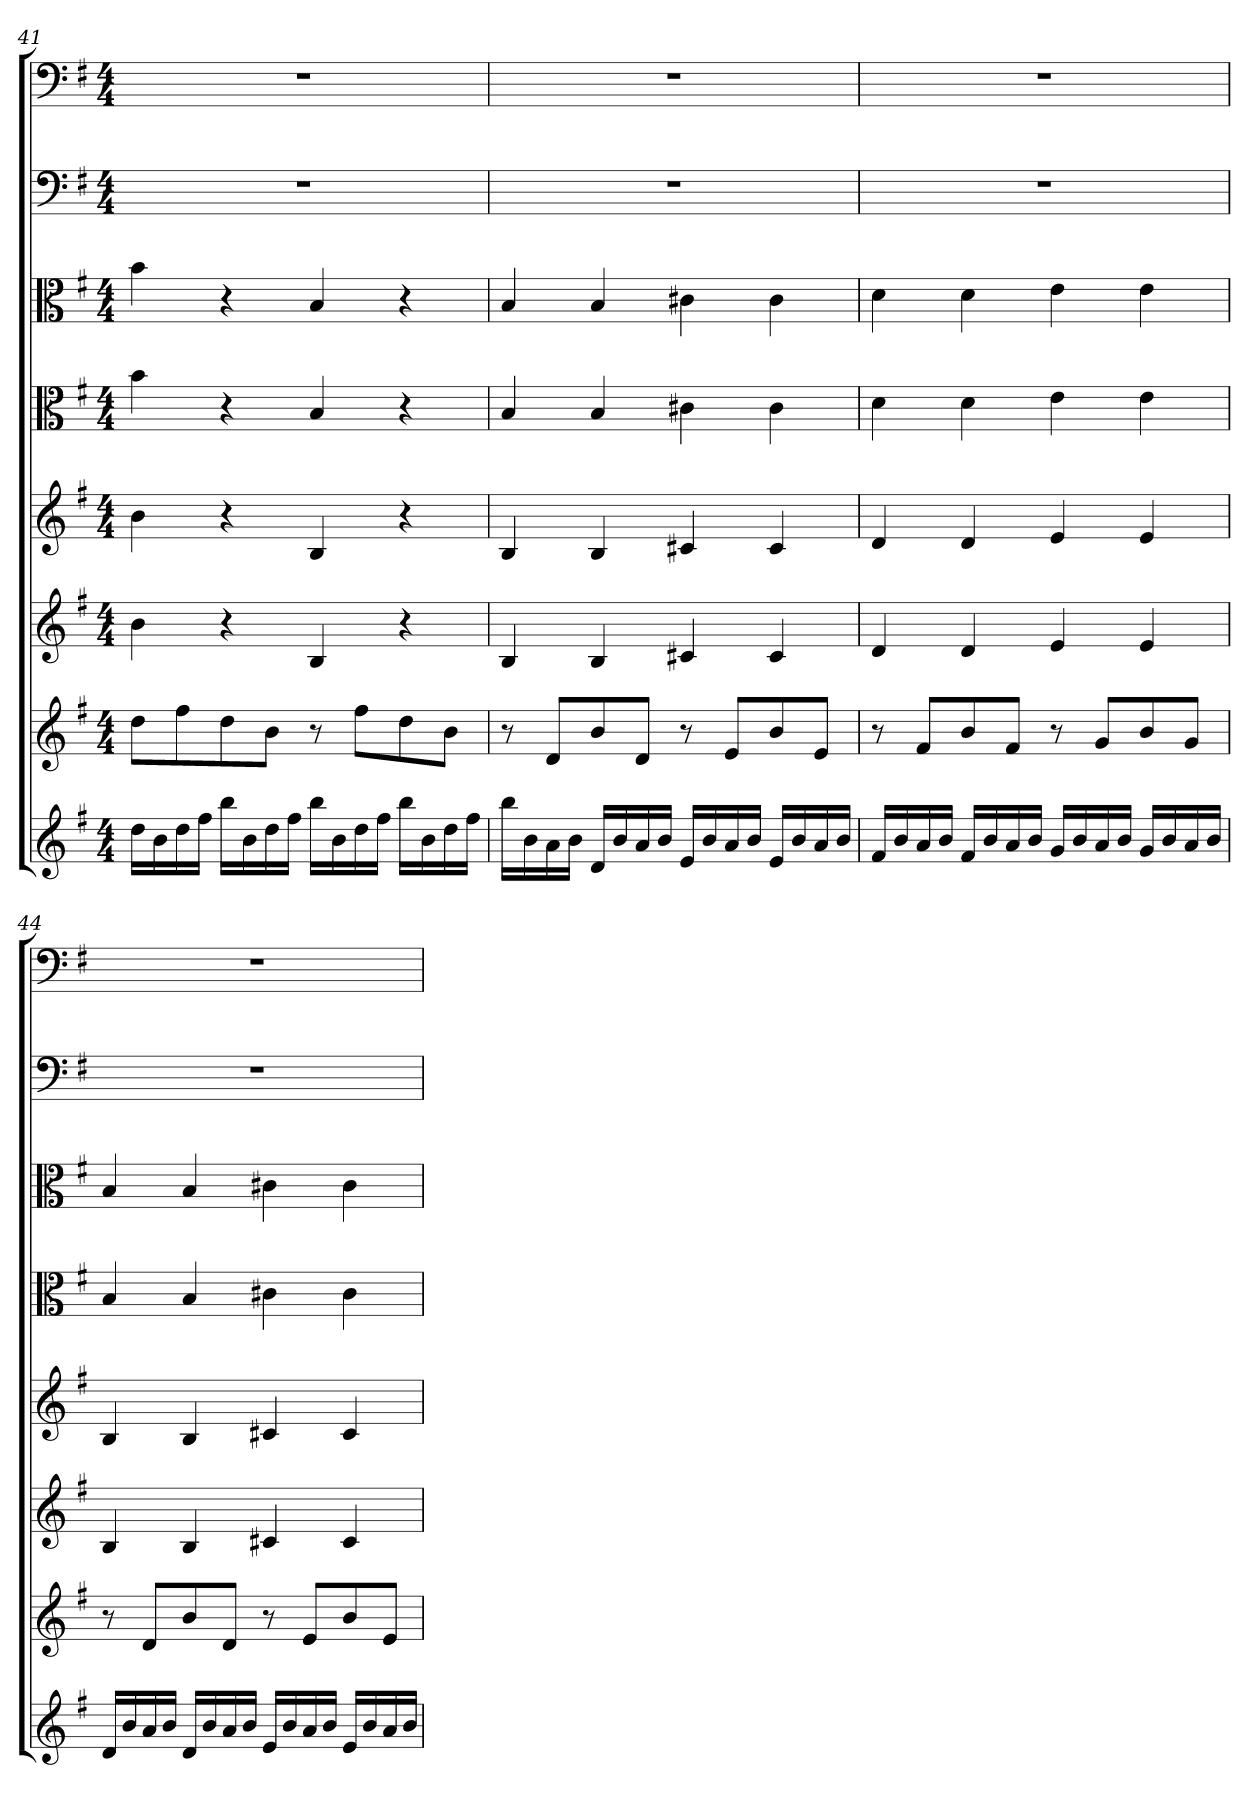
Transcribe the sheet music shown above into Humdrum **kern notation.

**kern	**kern	**kern	**kern	**kern	**kern	**kern	**kern
*part8	*part7	*part6	*part5	*part4	*part3	*part2	*part1
*staff8	*staff7	*staff6	*staff5	*staff4	*staff3	*staff2	*staff1
*clefG2	*clefG2	*clefG2	*clefG2	*clefC3	*clefC3	*clefF4	*clefF4
*k[f#]	*k[f#]	*k[f#]	*k[f#]	*k[f#]	*k[f#]	*k[f#]	*k[f#]
*G:	*G:	*G:	*G:	*G:	*G:	*G:	*G:
*M4/4	*M4/4	*M4/4	*M4/4	*M4/4	*M4/4	*M4/4	*M4/4
=41	=41	=41	=41	=41	=41	=41	=41
16dd\LL	8dd\L	4b\	4b\	4b\	4b\	1r	1r
16b\	.	.	.	.	.	.	.
16dd\	8ff#\	.	.	.	.	.	.
16ff#\JJ	.	.	.	.	.	.	.
16bb\LL	8dd\	4r	4r	4r	4r	.	.
16b\	.	.	.	.	.	.	.
16dd\	8b\J	.	.	.	.	.	.
16ff#\JJ	.	.	.	.	.	.	.
16bb\LL	8r	4B/	4B/	4B/	4B/	.	.
16b\	.	.	.	.	.	.	.
16dd\	8ff#\L	.	.	.	.	.	.
16ff#\JJ	.	.	.	.	.	.	.
16bb\LL	8dd\	4r	4r	4r	4r	.	.
16b\	.	.	.	.	.	.	.
16dd\	8b\J	.	.	.	.	.	.
16ff#\JJ	.	.	.	.	.	.	.
=42	=42	=42	=42	=42	=42	=42	=42
16bb\LL	8r	4B/	4B/	4B/	4B/	1r	1r
16b\	.	.	.	.	.	.	.
16a\	8d/L	.	.	.	.	.	.
16b\JJ	.	.	.	.	.	.	.
16d/LL	8b/	4B/	4B/	4B/	4B/	.	.
16b/	.	.	.	.	.	.	.
16a/	8d/J	.	.	.	.	.	.
16b/JJ	.	.	.	.	.	.	.
16e/LL	8r	4c#X/	4c#X/	4c#X\	4c#X\	.	.
16b/	.	.	.	.	.	.	.
16a/	8e/L	.	.	.	.	.	.
16b/JJ	.	.	.	.	.	.	.
16e/LL	8b/	4c#/	4c#/	4c#\	4c#\	.	.
16b/	.	.	.	.	.	.	.
16a/	8e/J	.	.	.	.	.	.
16b/JJ	.	.	.	.	.	.	.
=43	=43	=43	=43	=43	=43	=43	=43
16f#/LL	8r	4d/	4d/	4d\	4d\	1r	1r
16b/	.	.	.	.	.	.	.
16a/	8f#/L	.	.	.	.	.	.
16b/JJ	.	.	.	.	.	.	.
16f#/LL	8b/	4d/	4d/	4d\	4d\	.	.
16b/	.	.	.	.	.	.	.
16a/	8f#/J	.	.	.	.	.	.
16b/JJ	.	.	.	.	.	.	.
16g/LL	8r	4e/	4e/	4e\	4e\	.	.
16b/	.	.	.	.	.	.	.
16a/	8g/L	.	.	.	.	.	.
16b/JJ	.	.	.	.	.	.	.
16g/LL	8b/	4e/	4e/	4e\	4e\	.	.
16b/	.	.	.	.	.	.	.
16a/	8g/J	.	.	.	.	.	.
16b/JJ	.	.	.	.	.	.	.
=44	=44	=44	=44	=44	=44	=44	=44
16d/LL	8r	4B/	4B/	4B/	4B/	1r	1r
16b/	.	.	.	.	.	.	.
16a/	8d/L	.	.	.	.	.	.
16b/JJ	.	.	.	.	.	.	.
16d/LL	8b/	4B/	4B/	4B/	4B/	.	.
16b/	.	.	.	.	.	.	.
16a/	8d/J	.	.	.	.	.	.
16b/JJ	.	.	.	.	.	.	.
16e/LL	8r	4c#X/	4c#X/	4c#X\	4c#X\	.	.
16b/	.	.	.	.	.	.	.
16a/	8e/L	.	.	.	.	.	.
16b/JJ	.	.	.	.	.	.	.
16e/LL	8b/	4c#/	4c#/	4c#\	4c#\	.	.
16b/	.	.	.	.	.	.	.
16a/	8e/J	.	.	.	.	.	.
16b/JJ	.	.	.	.	.	.	.
=	=	=	=	=	=	=	=
*-	*-	*-	*-	*-	*-	*-	*-
